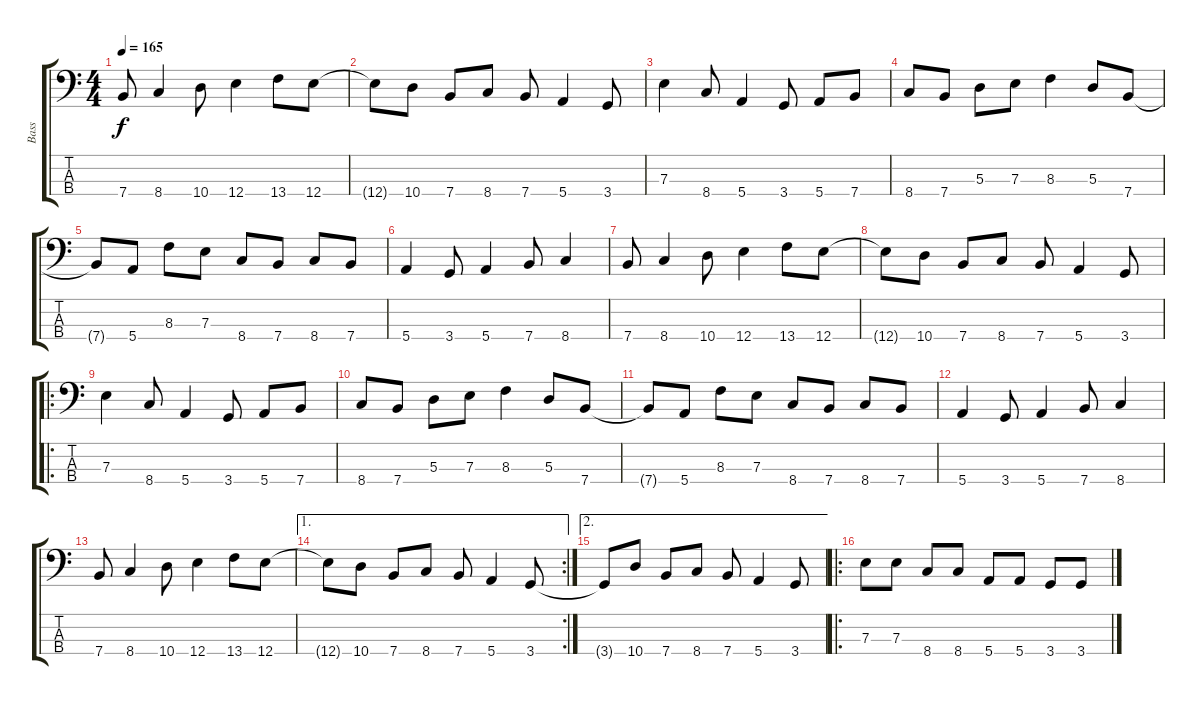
\track ("Bass" "Bass") {instrument electricbassfinger}
\staff {score tabs}
\tuning (G2 D2 A1 E1) {hide}
\ts (4 4)
\tempo 165
\clef f4
\ks c
7.4.8{dy f} 8.4.4 10.4.8 12.4.4 13.4.8 12.4.8 |
12.4{t}.8 10.4.8 7.4.8 8.4.8 7.4.8 5.4.4 3.4.8 |
7.3.4 8.4.8 5.4.4 3.4.8 5.4.8 7.4.8 |
8.4.8 7.4.8 5.3.8 7.3.8 8.3.4 5.3.8 7.4.8 |
7.4{t}.8 5.4.8 8.3.8 7.3.8 8.4.8 7.4.8 8.4.8 7.4.8 |
5.4.4 3.4.8 5.4.4 7.4.8 8.4.4 |
7.4.8 8.4.4 10.4.8 12.4.4 13.4.8 12.4.8 |
12.4{t}.8 10.4.8 7.4.8 8.4.8 7.4.8 5.4.4 3.4.8 |
\ro
7.3.4 8.4.8 5.4.4 3.4.8 5.4.8 7.4.8 |
8.4.8 7.4.8 5.3.8 7.3.8 8.3.4 5.3.8 7.4.8 |
7.4{t}.8 5.4.8 8.3.8 7.3.8 8.4.8 7.4.8 8.4.8 7.4.8 |
5.4.4 3.4.8 5.4.4 7.4.8 8.4.4 |
7.4.8 8.4.4 10.4.8 12.4.4 13.4.8 12.4.8 |
\ae 1
\rc 2
12.4{t}.8 10.4.8 7.4.8 8.4.8 7.4.8 5.4.4 3.4.8 |
\ae 2
3.4{t}.8 10.4.8 7.4.8 8.4.8 7.4.8 5.4.4 3.4.8 |
\ro
7.3.8 7.3.8 8.4.8 8.4.8 5.4.8 5.4.8 3.4.8 3.4.8
